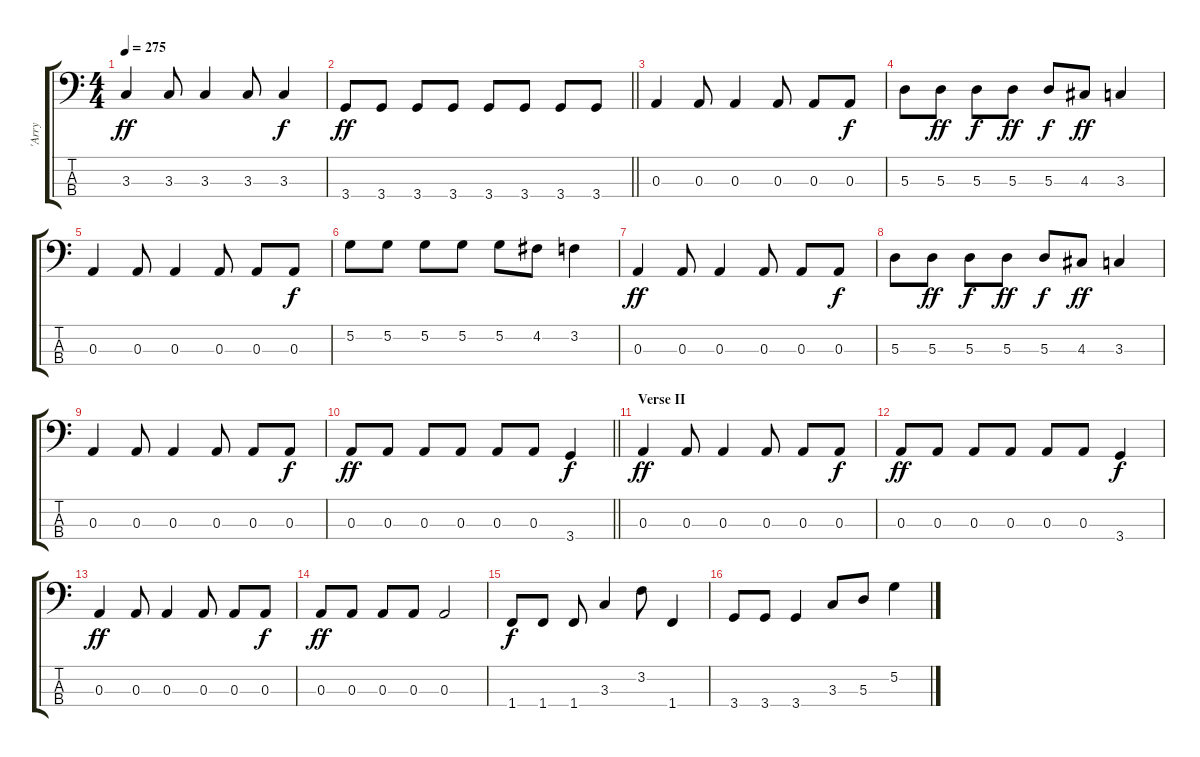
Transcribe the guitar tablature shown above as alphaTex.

\track ("'Arry" "'Arry") {instrument electricbassfinger}
\staff {score tabs}
\tuning (G2 D2 A1 E1) {hide}
\ts (4 4)
\tempo 275
\clef f4
\ks c
3.3.4{dy ff} 3.3.8 3.3.4 3.3.8 3.3.4{dy f} |
\barLineRight lightlight
3.4.8{dy ff} 3.4.8 3.4.8 3.4.8 3.4.8 3.4.8 3.4.8 3.4.8 |
\section ("" "")
0.3.4 0.3.8 0.3.4 0.3.8 0.3.8 0.3.8{dy f} |
5.3.8 5.3.8{dy ff} 5.3.8{dy f} 5.3.8{dy ff} 5.3.8{dy f} 4.3.8{dy ff} 3.3.4 |
0.3.4 0.3.8 0.3.4 0.3.8 0.3.8 0.3.8{dy f} |
5.2.8 5.2.8 5.2.8 5.2.8 5.2.8 4.2.8 3.2.4 |
0.3.4{dy ff} 0.3.8 0.3.4 0.3.8 0.3.8 0.3.8{dy f} |
5.3.8 5.3.8{dy ff} 5.3.8{dy f} 5.3.8{dy ff} 5.3.8{dy f} 4.3.8{dy ff} 3.3.4 |
0.3.4 0.3.8 0.3.4 0.3.8 0.3.8 0.3.8{dy f} |
\barLineRight lightlight
0.3.8{dy ff} 0.3.8 0.3.8 0.3.8 0.3.8 0.3.8 3.4.4{dy f} |
\section ("" "Verse II")
0.3.4{dy ff} 0.3.8 0.3.4 0.3.8 0.3.8 0.3.8{dy f} |
0.3.8{dy ff} 0.3.8 0.3.8 0.3.8 0.3.8 0.3.8 3.4.4{dy f} |
0.3.4{dy ff} 0.3.8 0.3.4 0.3.8 0.3.8 0.3.8{dy f} |
0.3.8{dy ff} 0.3.8 0.3.8 0.3.8 0.3.2 |
1.4.8{dy f} 1.4.8 1.4.8 3.3.4 3.2.8 1.4.4 |
3.4.8 3.4.8 3.4.4 3.3.8 5.3.8 5.2.4
